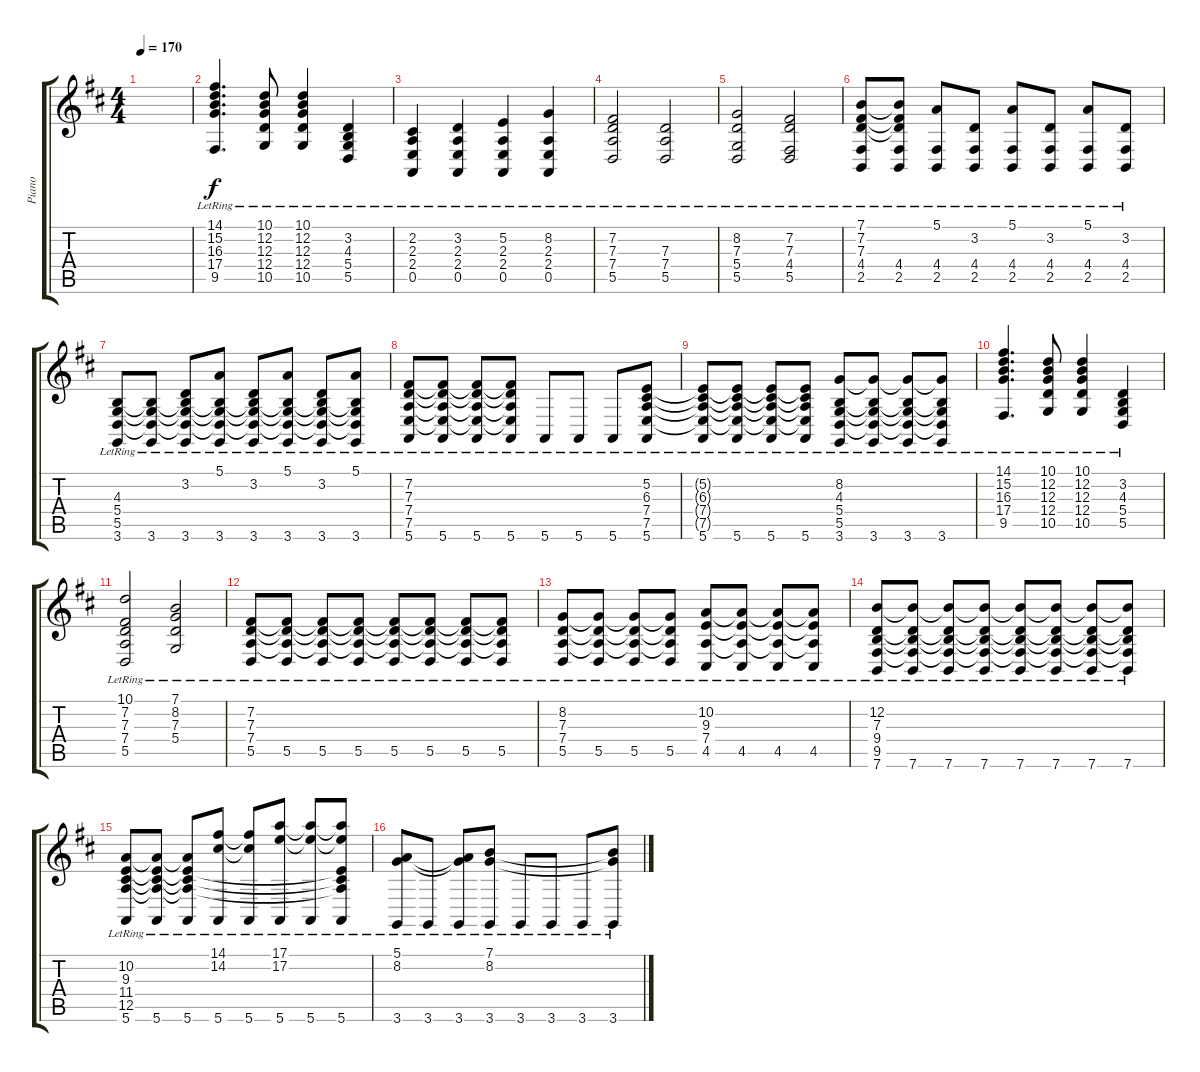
\track ("Piano" "Piano") {instrument acousticgrandpiano}
\staff {score tabs}
\tuning (E4 B3 G3 D3 A2 E2) {hide}
\ts (4 4)
\tempo 170
\clef g2
\ks d
|
(14.1{lr} 15.2{lr} 16.3{lr} 17.4{lr} 9.5{lr}).4{d} (10.1{lr} 12.2{lr} 12.3{lr} 12.4{lr} 10.5{lr}).8 (10.1{lr} 12.2{lr} 12.3{lr} 12.4{lr} 10.5{lr}).4 (3.2{lr} 4.3{lr} 5.4{lr} 5.5{lr}).4 |
(2.2{lr} 2.3{lr} 2.4{lr} 0.5{lr}).4 (3.2{lr} 2.3{lr} 2.4{lr} 0.5{lr}).4 (5.2{lr} 2.3{lr} 2.4{lr} 0.5{lr}).4 (8.2{lr} 2.3{lr} 2.4{lr} 0.5{lr}).4 |
(7.2{lr} 7.3{lr} 7.4{lr} 5.5{lr}).2 (7.3{lr} 7.4{lr} 5.5{lr}).2 |
(8.2{lr} 7.3{lr} 5.4{lr} 5.5{lr}).2 (7.2{lr} 7.3{lr} 4.4{lr} 5.5{lr}).2 |
(7.1{lr} 7.2{lr} 7.3{lr} 4.4{lr} 2.5{lr}).8 (7.1{t} 7.2{t} 7.3{t} 4.4{lr} 2.5{lr}).8 (5.1{lr} 4.4{lr} 2.5{lr}).8 (3.2{lr} 4.4{lr} 2.5{lr}).8 (5.1{lr} 4.4{lr} 2.5{lr}).8 (3.2{lr} 4.4{lr} 2.5{lr}).8 (5.1{lr} 4.4{lr} 2.5{lr}).8 (3.2{lr} 4.4{lr} 2.5{lr}).8 |
(4.3{lr} 5.4{lr} 5.5{lr} 3.6{lr}).8 (4.3{t} 5.4{t} 5.5{t} 3.6{lr}).8 (3.2{lr} 4.3{t} 5.4{t} 5.5{t} 3.6{lr}).8 (5.1{lr} 4.3{t} 5.4{t} 5.5{t} 3.6{lr}).8 (3.2{lr} 4.3{t} 5.4{t} 5.5{t} 3.6{lr}).8 (5.1{lr} 4.3{t} 5.4{t} 5.5{t} 3.6{lr}).8 (3.2{lr} 4.3{t} 5.4{t} 5.5{t} 3.6{lr}).8 (5.1{lr} 4.3{t} 5.4{t} 5.5{t} 3.6{lr}).8 |
(7.2{lr} 7.3{lr} 7.4{lr} 7.5{lr} 5.6{lr}).8 (7.2{t} 7.3{t} 7.4{t} 7.5{t} 5.6{lr}).8 (7.2{t} 7.3{t} 7.4{t} 7.5{t} 5.6{lr}).8 (7.2{t} 7.3{t} 7.4{t} 7.5{t} 5.6{lr}).8 5.6{lr}.8 5.6{lr}.8 5.6{lr}.8 (5.2{lr} 6.3{lr} 7.4{lr} 7.5{lr} 5.6{lr}).8 |
(5.2{t} 6.3{t} 7.4{t} 7.5{t} 5.6{lr}).8 (5.2{t} 6.3{t} 7.4{t} 7.5{t} 5.6{lr}).8 (5.2{t} 6.3{t} 7.4{t} 7.5{t} 5.6{lr}).8 (5.2{t} 6.3{t} 7.4{t} 7.5{t} 5.6{lr}).8 (8.2{lr} 4.3{lr} 5.4{lr} 5.5{lr} 3.6{lr}).8 (8.2{t} 4.3{t} 5.4{t} 5.5{t} 3.6{lr}).8 (8.2{t} 4.3{t} 5.4{t} 5.5{t} 3.6{lr}).8 (8.2{t} 4.3{t} 5.4{t} 5.5{t} 3.6{lr}).8 |
(14.1{lr} 15.2{lr} 16.3{lr} 17.4{lr} 9.5{lr}).4{d} (10.1{lr} 12.2{lr} 12.3{lr} 12.4{lr} 10.5{lr}).8 (10.1{lr} 12.2{lr} 12.3{lr} 12.4{lr} 10.5{lr}).4 (3.2{lr} 4.3{lr} 5.4{lr} 5.5{lr}).4 |
(10.1{lr} 7.2{lr} 7.3{lr} 7.4{lr} 5.5{lr}).2 (7.1{lr} 8.2{lr} 7.3{lr} 5.4{lr}).2 |
(7.2{lr} 7.3{lr} 7.4{lr} 5.5{lr}).8 (7.2{t} 7.3{t} 7.4{t} 5.5{lr}).8 (7.2{t} 7.3{t} 7.4{t} 5.5{lr}).8 (7.2{t} 7.3{t} 7.4{t} 5.5{lr}).8 (7.2{t} 7.3{t} 7.4{t} 5.5{lr}).8 (7.2{t} 7.3{t} 7.4{t} 5.5{lr}).8 (7.2{t} 7.3{t} 7.4{t} 5.5{lr}).8 (7.2{t} 7.3{t} 7.4{t} 5.5{lr}).8 |
(8.2{lr} 7.3{lr} 7.4{lr} 5.5{lr}).8 (8.2{t} 7.3{t} 7.4{t} 5.5{lr}).8 (8.2{t} 7.3{t} 7.4{t} 5.5{lr}).8 (8.2{t} 7.3{t} 7.4{t} 5.5{lr}).8 (10.2{lr} 9.3{lr} 7.4{lr} 4.5{lr}).8 (10.2{t} 9.3{t} 7.4{t} 4.5{lr}).8 (10.2{t} 9.3{t} 7.4{t} 4.5{lr}).8 (10.2{t} 9.3{t} 7.4{t} 4.5{lr}).8 |
(12.2{lr} 7.3{lr} 9.4{lr} 9.5{lr} 7.6{lr}).8 (12.2{t} 7.3{t} 9.4{t} 9.5{t} 7.6{lr}).8 (12.2{t} 7.3{t} 9.4{t} 9.5{t} 7.6{lr}).8 (12.2{t} 7.3{t} 9.4{t} 9.5{t} 7.6{lr}).8 (12.2{t} 7.3{t} 9.4{t} 9.5{t} 7.6{lr}).8 (12.2{t} 7.3{t} 9.4{t} 9.5{t} 7.6{lr}).8 (12.2{t} 7.3{t} 9.4{t} 9.5{t} 7.6{lr}).8 (12.2{t} 7.3{t} 9.4{t} 9.5{t} 7.6{lr}).8 |
(10.2{lr} 9.3{lr} 11.4{lr} 12.5{lr} 5.6{lr}).8 (10.2{t} 9.3{t} 11.4{t} 12.5{t} 5.6{lr}).8 (10.2{t} 9.3{t} 11.4{t} 12.5{t} 5.6{lr}).8 (14.1{lr} 14.2{lr} 5.6{lr}).8 (14.1{t} 14.2{t} 5.6{lr}).8 (17.1{lr} 17.2{lr} 5.6{lr}).8 (17.1{t} 17.2{t} 5.6{lr}).8 (17.1{t} 17.2{t} 9.3{t} 11.4{t} 12.5{t} 5.6{lr}).8 |
(5.1{lr} 8.2{lr} 3.6{lr}).8 3.6{lr}.8 (5.1{t} 8.2{t} 3.6{lr}).8 (7.1{lr} 8.2{lr} 3.6{lr}).8 3.6{lr}.8 3.6{lr}.8 3.6{lr}.8 (7.1{t} 8.2{t} 3.6{lr}).8
